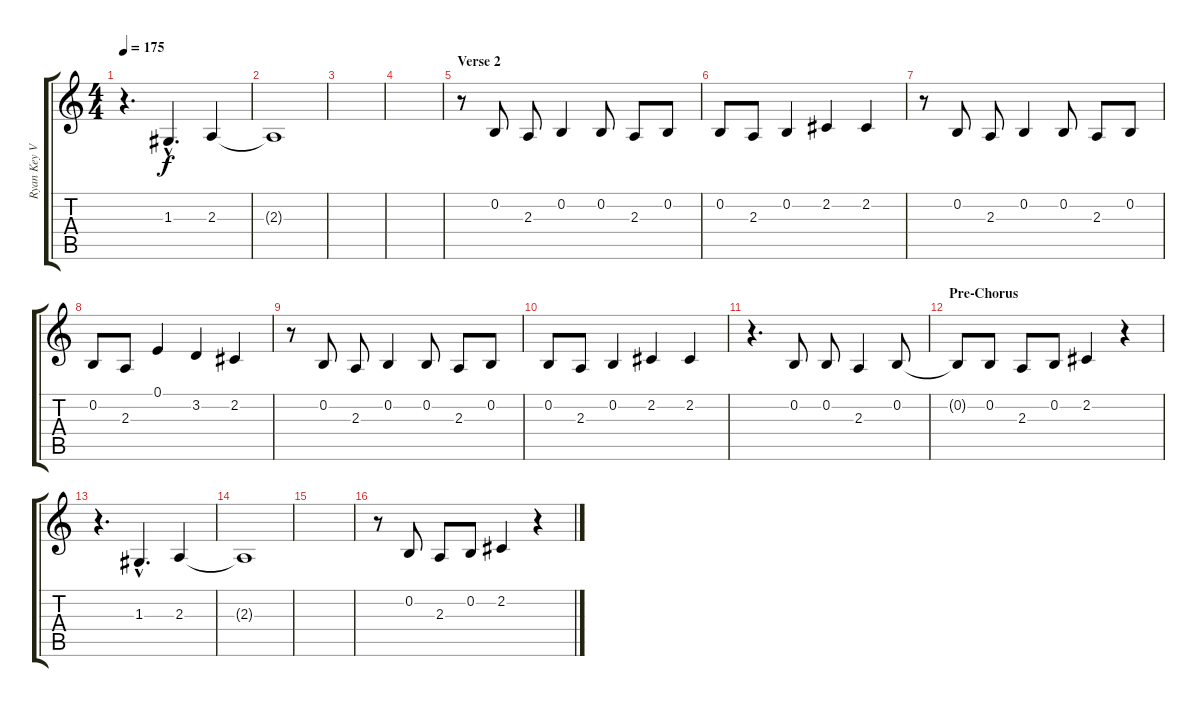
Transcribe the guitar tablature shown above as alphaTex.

\track ("Ryan Key Vocals" "Ryan Key V") {instrument oboe}
\staff {score tabs}
\tuning (E4 B3 G3 D3 A2 E2) {hide}
\ts (4 4)
\tempo 175
\clef g2
\ks c
r.4{d dy f} 1.3{hac}.4{d} 2.3.4 |
2.3{t}.1 |
|
|
\section ("" "Verse 2")
r.8 0.2.8 2.3.8 0.2.4 0.2.8 2.3.8 0.2.8 |
0.2.8 2.3.8 0.2.4 2.2.4 2.2.4 |
r.8 0.2.8 2.3.8 0.2.4 0.2.8 2.3.8 0.2.8 |
0.2.8 2.3.8 0.1.4 3.2.4 2.2.4 |
r.8 0.2.8 2.3.8 0.2.4 0.2.8 2.3.8 0.2.8 |
0.2.8 2.3.8 0.2.4 2.2.4 2.2.4 |
r.4{d} 0.2.8 0.2.8 2.3.4 0.2.8 |
\section ("" "Pre-Chorus")
0.2{t}.8 0.2.8 2.3.8 0.2.8 2.2.4 r.4 |
r.4{d} 1.3{hac}.4{d} 2.3.4 |
2.3{t}.1 |
|
r.8 0.2.8 2.3.8 0.2.8 2.2.4 r.4
